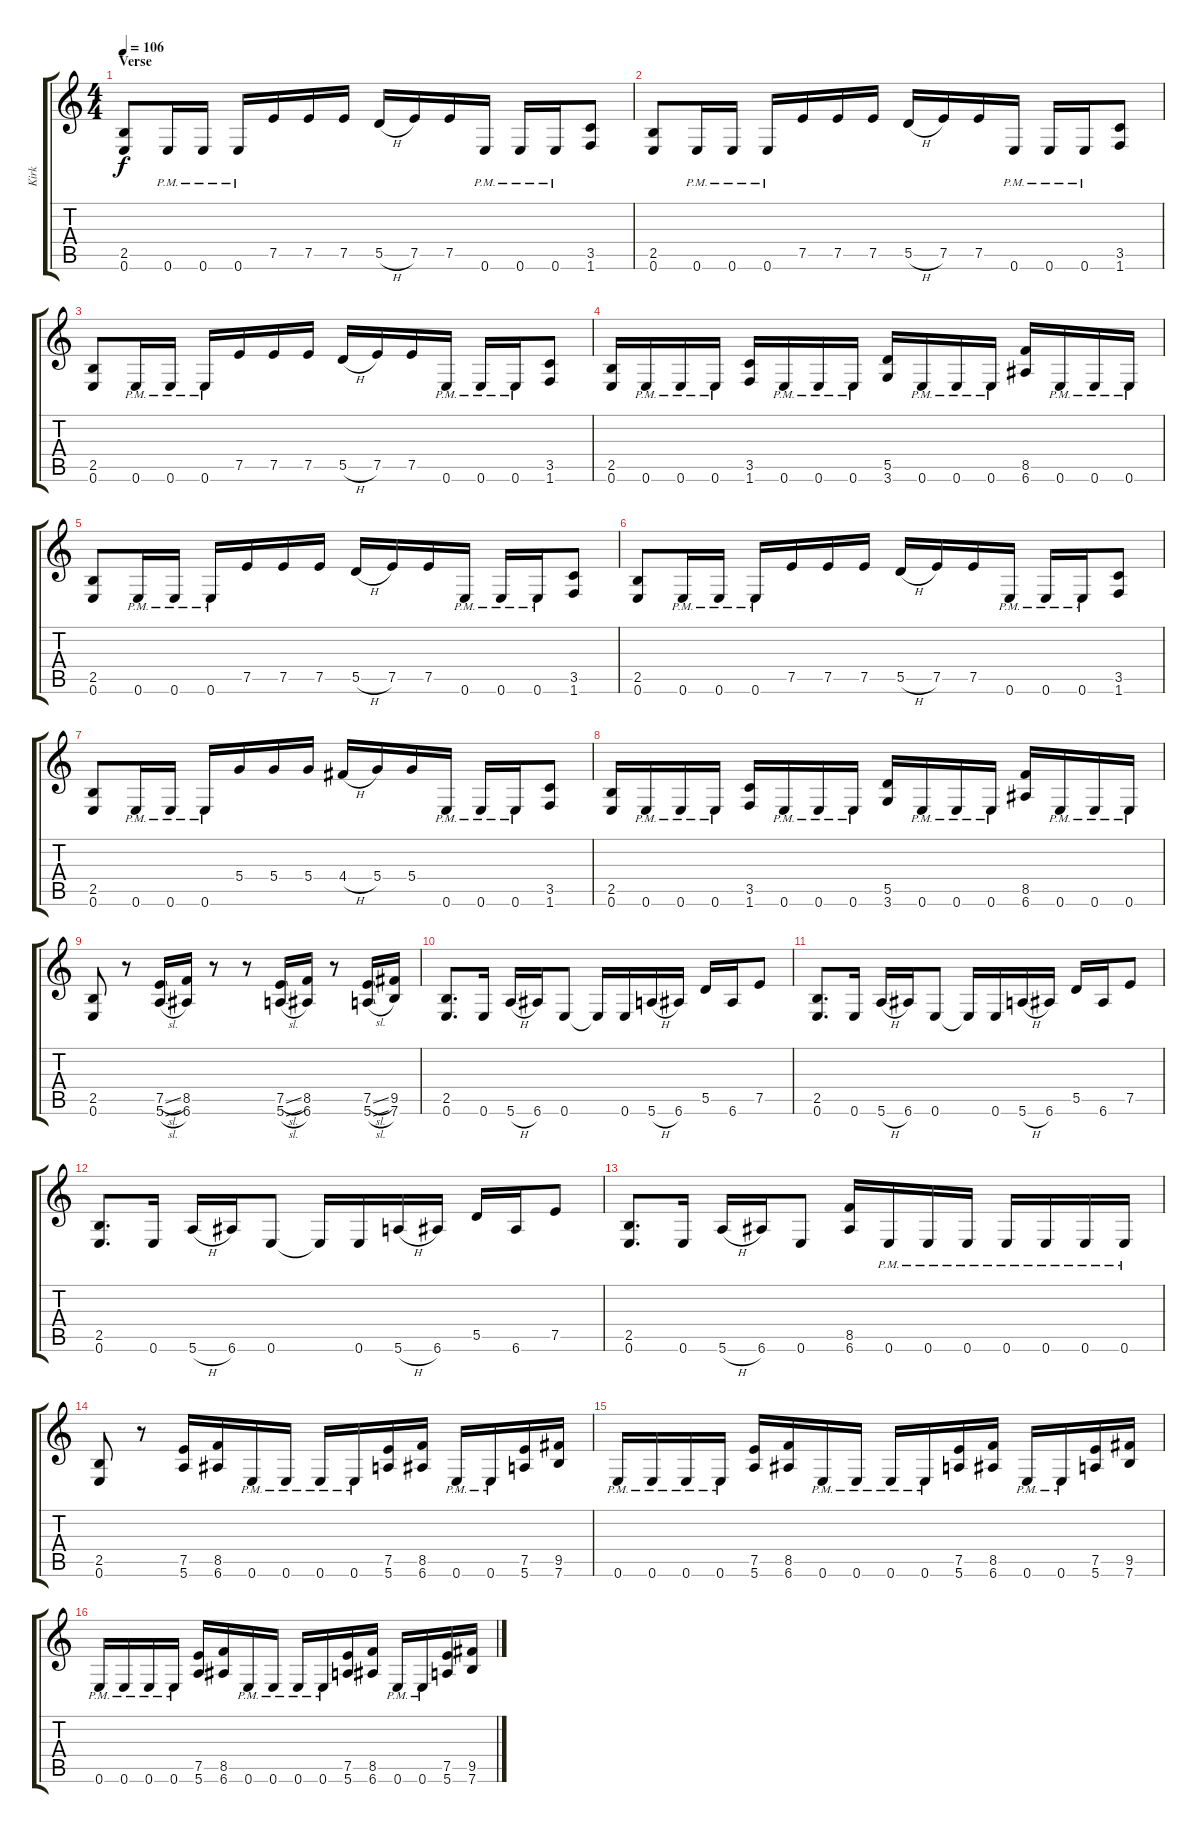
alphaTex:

\track ("Kirk" "Kirk") {instrument distortionguitar}
\staff {score tabs}
\tuning (E4 B3 G3 D3 A2 E2) {hide}
\ts (4 4)
\section ("" "Verse")
\tempo 106
\clef g2
\ks c
(2.5 0.6).8{dy f} 0.6{pm}.16 0.6{pm}.16 0.6{pm}.16 7.5.16 7.5.16 7.5.16 5.5{h}.16 7.5.16 7.5.16 0.6{pm}.16 0.6{pm}.16 0.6{pm}.16 (3.5 1.6).8 |
(2.5 0.6).8 0.6{pm}.16 0.6{pm}.16 0.6{pm}.16 7.5.16 7.5.16 7.5.16 5.5{h}.16 7.5.16 7.5.16 0.6{pm}.16 0.6{pm}.16 0.6{pm}.16 (3.5 1.6).8 |
(2.5 0.6).8 0.6{pm}.16 0.6{pm}.16 0.6{pm}.16 7.5.16 7.5.16 7.5.16 5.5{h}.16 7.5.16 7.5.16 0.6{pm}.16 0.6{pm}.16 0.6{pm}.16 (3.5 1.6).8 |
(2.5 0.6).16 0.6{pm}.16 0.6{pm}.16 0.6{pm}.16 (3.5 1.6).16 0.6{pm}.16 0.6{pm}.16 0.6{pm}.16 (5.5 3.6).16 0.6{pm}.16 0.6{pm}.16 0.6{pm}.16 (8.5 6.6).16 0.6{pm}.16 0.6{pm}.16 0.6{pm}.16 |
(2.5 0.6).8 0.6{pm}.16 0.6{pm}.16 0.6{pm}.16 7.5.16 7.5.16 7.5.16 5.5{h}.16 7.5.16 7.5.16 0.6{pm}.16 0.6{pm}.16 0.6{pm}.16 (3.5 1.6).8 |
(2.5 0.6).8 0.6{pm}.16 0.6{pm}.16 0.6{pm}.16 7.5.16 7.5.16 7.5.16 5.5{h}.16 7.5.16 7.5.16 0.6{pm}.16 0.6{pm}.16 0.6{pm}.16 (3.5 1.6).8 |
(2.5 0.6).8 0.6{pm}.16 0.6{pm}.16 0.6{pm}.16 5.4.16 5.4.16 5.4.16 4.4{h}.16 5.4.16 5.4.16 0.6{pm}.16 0.6{pm}.16 0.6{pm}.16 (3.5 1.6).8 |
(2.5 0.6).16 0.6{pm}.16 0.6{pm}.16 0.6{pm}.16 (3.5 1.6).16 0.6{pm}.16 0.6{pm}.16 0.6{pm}.16 (5.5 3.6).16 0.6{pm}.16 0.6{pm}.16 0.6{pm}.16 (8.5 6.6).16 0.6{pm}.16 0.6{pm}.16 0.6{pm}.16 |
(2.5 0.6).8 r.8 (7.5{sl} 5.6{sl}).16 (8.5 6.6).16 r.8 r.8 (7.5{sl} 5.6{sl}).16 (8.5 6.6).16 r.8 (7.5{sl} 5.6{sl}).16 (9.5 7.6).16 |
(2.5 0.6).8{d} 0.6.16 5.6{h}.16 6.6.16 0.6.8 0.6{t}.16 0.6.16 5.6{h}.16 6.6.16 5.5.16 6.6.16 7.5.8 |
(2.5 0.6).8{d} 0.6.16 5.6{h}.16 6.6.16 0.6.8 0.6{t}.16 0.6.16 5.6{h}.16 6.6.16 5.5.16 6.6.16 7.5.8 |
(2.5 0.6).8{d} 0.6.16 5.6{h}.16 6.6.16 0.6.8 0.6{t}.16 0.6.16 5.6{h}.16 6.6.16 5.5.16 6.6.16 7.5.8 |
(2.5 0.6).8{d} 0.6.16 5.6{h}.16 6.6.16 0.6.8 (8.5 6.6).16 0.6{pm}.16 0.6{pm}.16 0.6{pm}.16 0.6{pm}.16 0.6{pm}.16 0.6{pm}.16 0.6{pm}.16 |
(2.5 0.6).8 r.8 (7.5 5.6).16 (8.5 6.6).16 0.6{pm}.16 0.6{pm}.16 0.6{pm}.16 0.6{pm}.16 (7.5 5.6).16 (8.5 6.6).16 0.6{pm}.16 0.6{pm}.16 (7.5 5.6).16 (9.5 7.6).16 |
0.6{pm}.16 0.6{pm}.16 0.6{pm}.16 0.6{pm}.16 (7.5 5.6).16 (8.5 6.6).16 0.6{pm}.16 0.6{pm}.16 0.6{pm}.16 0.6{pm}.16 (7.5 5.6).16 (8.5 6.6).16 0.6{pm}.16 0.6{pm}.16 (7.5 5.6).16 (9.5 7.6).16 |
0.6{pm}.16 0.6{pm}.16 0.6{pm}.16 0.6{pm}.16 (7.5 5.6).16 (8.5 6.6).16 0.6{pm}.16 0.6{pm}.16 0.6{pm}.16 0.6{pm}.16 (7.5 5.6).16 (8.5 6.6).16 0.6{pm}.16 0.6{pm}.16 (7.5 5.6).16 (9.5 7.6).16
